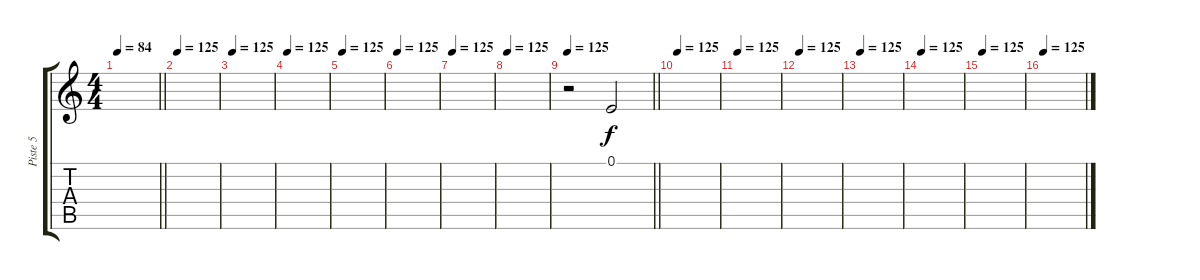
\track ("Piste 5" "Piste 5") {instrument reversecymbal}
\staff {score tabs}
\tuning (E4 B3 G3 D3 A2 E2) {hide}
\ts (4 4)
\tempo 84
\clef g2
\barLineRight lightlight
\ks c
|
\section ("" "")
\tempo 125
|
\tempo 125
|
\tempo 125
|
\tempo 125
|
\tempo 125
|
\tempo 125
|
\tempo 125
|
\tempo 125
\barLineRight lightlight
r.2 0.1.2 |
\section ("" "")
\tempo 125
|
\tempo 125
|
\tempo 125
|
\tempo 125
|
\tempo 125
|
\tempo 125
|
\tempo 125
